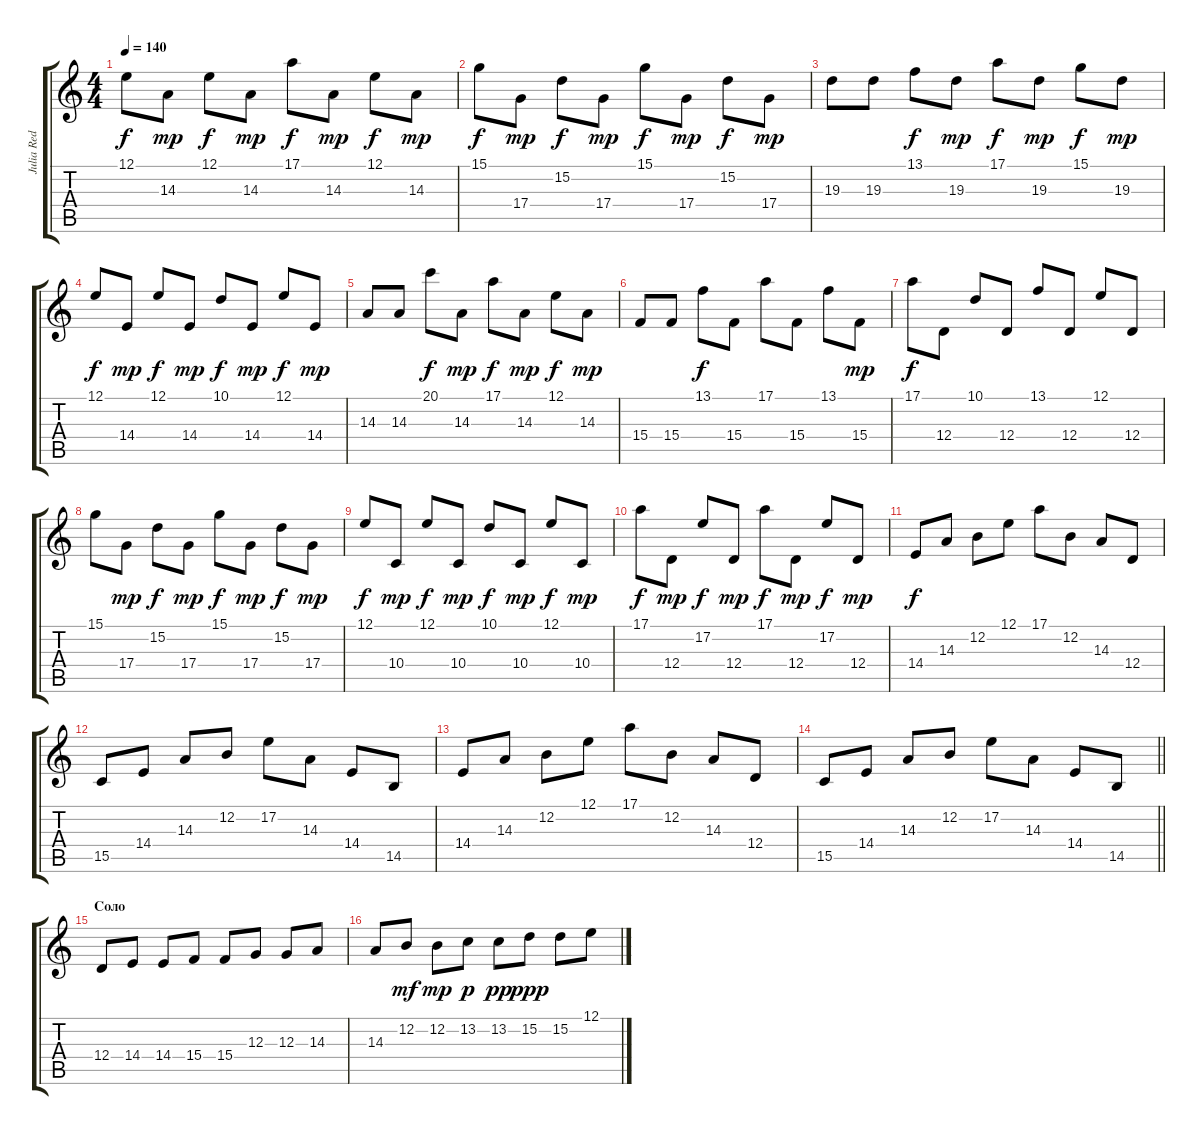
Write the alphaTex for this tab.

\track ("Julia Red" "Julia Red") {instrument vibraphone}
\staff {score tabs}
\tuning (E4 B3 G3 D3 A2 E2) {hide}
\ts (4 4)
\tempo 140
\clef g2
\ks c
12.1.8{dy f} 14.3.8{dy mp} 12.1.8{dy f} 14.3.8{dy mp} 17.1.8{dy f} 14.3.8{dy mp} 12.1.8{dy f} 14.3.8{dy mp} |
15.1.8{dy f} 17.4.8{dy mp} 15.2.8{dy f} 17.4.8{dy mp} 15.1.8{dy f} 17.4.8{dy mp} 15.2.8{dy f} 17.4.8{dy mp} |
19.3.8 19.3.8 13.1.8{dy f} 19.3.8{dy mp} 17.1.8{dy f} 19.3.8{dy mp} 15.1.8{dy f} 19.3.8{dy mp} |
12.1.8{dy f} 14.4.8{dy mp} 12.1.8{dy f} 14.4.8{dy mp} 10.1.8{dy f} 14.4.8{dy mp} 12.1.8{dy f} 14.4.8{dy mp} |
14.3.8 14.3.8 20.1.8{dy f} 14.3.8{dy mp} 17.1.8{dy f} 14.3.8{dy mp} 12.1.8{dy f} 14.3.8{dy mp} |
15.4.8 15.4.8 13.1.8{dy f} 15.4.8 17.1.8 15.4.8 13.1.8 15.4.8{dy mp} |
17.1.8{dy f} 12.4.8 10.1.8 12.4.8 13.1.8 12.4.8 12.1.8 12.4.8 |
15.1.8 17.4.8{dy mp} 15.2.8{dy f} 17.4.8{dy mp} 15.1.8{dy f} 17.4.8{dy mp} 15.2.8{dy f} 17.4.8{dy mp} |
12.1.8{dy f} 10.4.8{dy mp} 12.1.8{dy f} 10.4.8{dy mp} 10.1.8{dy f} 10.4.8{dy mp} 12.1.8{dy f} 10.4.8{dy mp} |
17.1.8{dy f} 12.4.8{dy mp} 17.2.8{dy f} 12.4.8{dy mp} 17.1.8{dy f} 12.4.8{dy mp} 17.2.8{dy f} 12.4.8{dy mp} |
14.4.8{dy f} 14.3.8 12.2.8 12.1.8 17.1.8 12.2.8 14.3.8 12.4.8 |
15.5.8 14.4.8 14.3.8 12.2.8 17.2.8 14.3.8 14.4.8 14.5.8 |
14.4.8 14.3.8 12.2.8 12.1.8 17.1.8 12.2.8 14.3.8 12.4.8 |
\barLineRight lightlight
15.5.8 14.4.8 14.3.8 12.2.8 17.2.8 14.3.8 14.4.8 14.5.8 |
\section ("" "Соло")
12.4.8 14.4.8 14.4.8 15.4.8 15.4.8 12.3.8 12.3.8 14.3.8 |
14.3.8 12.2.8{dy mf} 12.2.8{dy mp} 13.2.8{dy p} 13.2.8{dy pp} 15.2.8{dy ppp} 15.2.8 12.1.8
